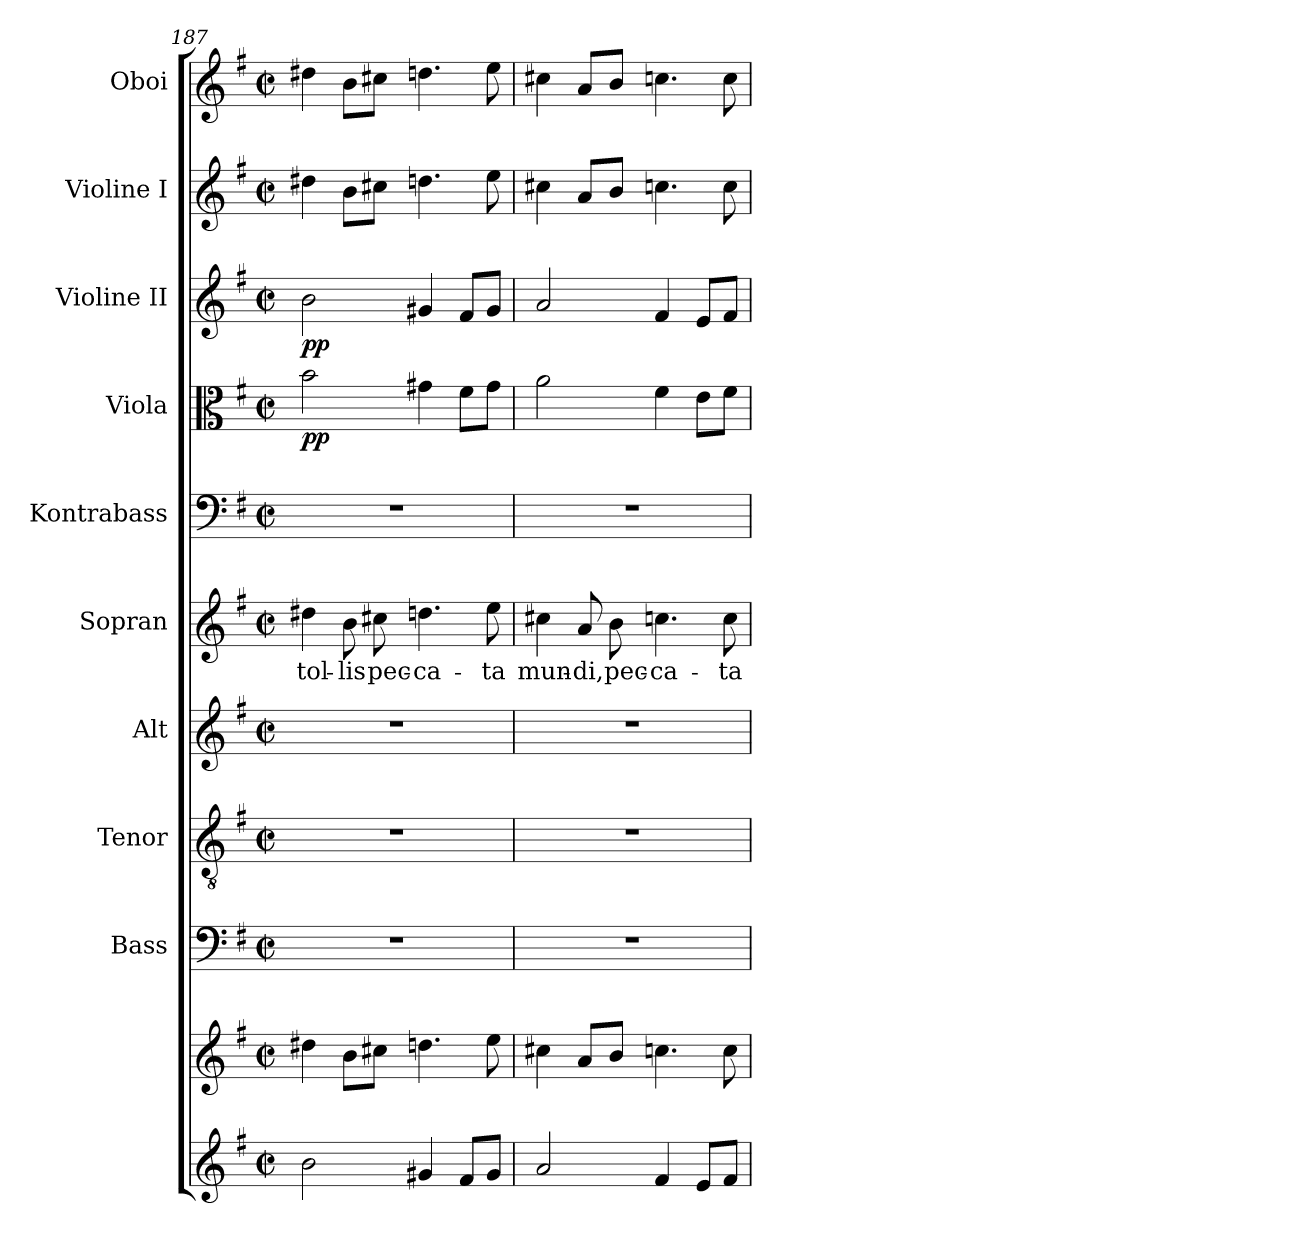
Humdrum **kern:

**kern	**kern	**kern	**kern	**kern	**kern	**text	**kern	**kern	**dynam	**kern	**dynam	**kern	**kern
*part10	*part10	*part9	*part8	*part7	*part6	*part6	*part5	*part4	*part4	*part3	*part3	*part2	*part1
*staff11	*staff10	*staff9	*staff8	*staff7	*staff6	*staff6	*staff5	*staff4	*staff4	*staff3	*staff3	*staff2	*staff1
*	*	*I"Bass	*I"Tenor	*I"Alt	*I"Sopran	*	*I"Kontrabass	*I"Viola	*	*I"Violine II	*	*I"Violine I	*I"Oboi
*	*	*I'B.	*I'T.	*I'A.	*I'S.	*	*I'Kb.	*I'Vla.	*	*I'Vl. II	*	*I'Vl. I	*I'Ob.
*clefG2	*clefG2	*clefF4	*clefGv2	*clefG2	*clefG2	*	*clefF4	*clefC3	*	*clefG2	*	*clefG2	*clefG2
*	*	*	*	*	*	*	*ITrd7c12	*	*	*	*	*	*
*k[f#]	*k[f#]	*k[f#]	*k[f#]	*k[f#]	*k[f#]	*	*k[f#]	*k[f#]	*	*k[f#]	*	*k[f#]	*k[f#]
*G:	*G:	*G:	*G:	*G:	*G:	*	*G:	*G:	*	*G:	*	*G:	*G:
*M2/2	*M2/2	*M2/2	*M2/2	*M2/2	*M2/2	*	*M2/2	*M2/2	*	*M2/2	*	*M2/2	*M2/2
*met(c|)	*met(c|)	*met(c|)	*met(c|)	*met(c|)	*met(c|)	*	*met(c|)	*met(c|)	*	*met(c|)	*	*met(c|)	*met(c|)
=187	=187	=187	=187	=187	=187	=187	=187	=187	=187	=187	=187	=187	=187
!	!	!	!	!	!	!LO:LY:b	!	!	!LO:DY:b	!	!LO:DY:b	!	!
2b\	4dd#X\	1r	1r	1r	4dd#X\	tol-	1r	2b\	pp	2b\	pp	4dd#X\	4dd#X\
!	!	!	!	!	!	!LO:LY:b	!	!	!	!	!	!	!
.	8b\L	.	.	.	8b\	-lis	.	.	.	.	.	8b\L	8b\L
!	!	!	!	!	!	!LO:LY:b	!	!	!	!	!	!	!
.	8cc#X\J	.	.	.	8cc#X\	pec-	.	.	.	.	.	8cc#X\J	8cc#X\J
!	!	!	!	!	!	!LO:LY:b	!	!	!	!	!	!	!
4g#X/	4.ddn\	.	.	.	4.ddn\	-ca-	.	4g#X\	.	4g#X/	.	4.ddn\	4.ddn\
8f#/L	.	.	.	.	.	.	.	8f#\L	.	8f#/L	.	.	.
!	!	!	!	!	!	!LO:LY:b	!	!	!	!	!	!	!
8g#/J	8ee\	.	.	.	8ee\	-ta	.	8g#\J	.	8g#/J	.	8ee\	8ee\
=188	=188	=188	=188	=188	=188	=188	=188	=188	=188	=188	=188	=188	=188
!	!	!	!	!	!	!LO:LY:b	!	!	!	!	!	!	!
2a/	4cc#X\	1r	1r	1r	4cc#X\	mun-	1r	2a\	.	2a/	.	4cc#X\	4cc#X\
!	!	!	!	!	!	!LO:LY:b	!	!	!	!	!	!	!
.	8a/L	.	.	.	8a/	-di,	.	.	.	.	.	8a/L	8a/L
!	!	!	!	!	!	!LO:LY:b	!	!	!	!	!	!	!
.	8b/J	.	.	.	8b\	pec-	.	.	.	.	.	8b/J	8b/J
!	!	!	!	!	!	!LO:LY:b	!	!	!	!	!	!	!
4f#/	4.ccn\	.	.	.	4.ccn\	-ca-	.	4f#\	.	4f#/	.	4.ccn\	4.ccn\
8e/L	.	.	.	.	.	.	.	8e\L	.	8e/L	.	.	.
!	!	!	!	!	!	!LO:LY:b	!	!	!	!	!	!	!
8f#/J	8cc\	.	.	.	8cc\	-ta	.	8f#\J	.	8f#/J	.	8cc\	8cc\
=	=	=	=	=	=	=	=	=	=	=	=	=	=
*-	*-	*-	*-	*-	*-	*-	*-	*-	*-	*-	*-	*-	*-
